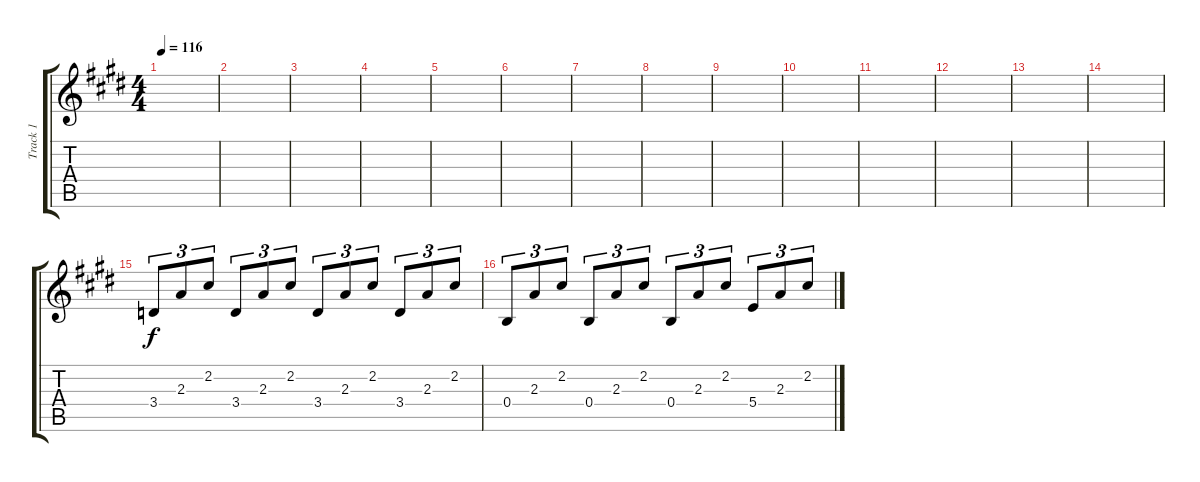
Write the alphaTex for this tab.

\track ("Track 1" "Track 1") {instrument electricguitarclean}
\staff {score tabs}
\tuning (E4 B3 G3 B2 Gb2 B1) {hide}
\ts (4 4)
\tempo 116
\clef g2
\ks c#minor
|
|
|
|
|
|
|
|
|
|
|
|
|
|
3.4.8{tu (3 2)} 2.3.8{tu (3 2)} 2.2.8{tu (3 2)} 3.4.8{tu (3 2)} 2.3.8{tu (3 2)} 2.2.8{tu (3 2)} 3.4.8{tu (3 2)} 2.3.8{tu (3 2)} 2.2.8{tu (3 2)} 3.4.8{tu (3 2)} 2.3.8{tu (3 2)} 2.2.8{tu (3 2)} |
0.4.8{tu (3 2)} 2.3.8{tu (3 2)} 2.2.8{tu (3 2)} 0.4.8{tu (3 2)} 2.3.8{tu (3 2)} 2.2.8{tu (3 2)} 0.4.8{tu (3 2)} 2.3.8{tu (3 2)} 2.2.8{tu (3 2)} 5.4.8{tu (3 2)} 2.3.8{tu (3 2)} 2.2.8{tu (3 2)}
